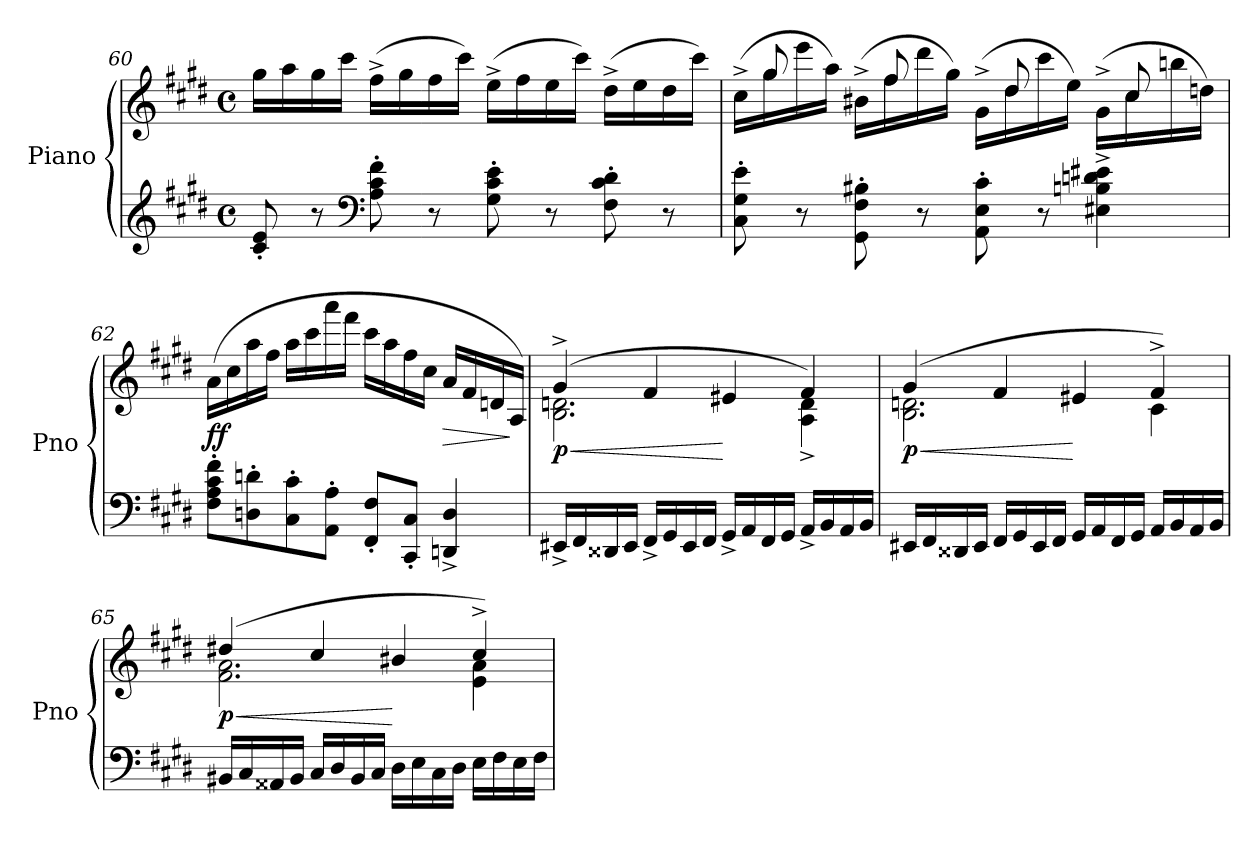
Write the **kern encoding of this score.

**kern	**kern	**dynam
*part1	*part1	*part1
*staff2	*staff1	*staff1/2
*I"Piano	*	*
*I'Pno	*	*
*clefG2	*clefG2	*
*k[f#c#g#d#]	*k[f#c#g#d#]	*
*M4/4	*M4/4	*
*met(c)	*met(c)	*
=60	=60	=60
8c#/' 8e/'	16gg#\LL	.
.	16aa\	.
8r	16gg#\	.
.	16ccc#\JJ	.
*clefF4	*	*
8A\' 8c#\' 8f#\'	(16ff#^\LL	.
.	16gg#\	.
8r	16ff#\	.
.	16ccc#\JJ)	.
8G#\' 8c#\' 8e\'	(16ee^\LL	.
.	16ff#\	.
8r	16ee\	.
.	16ccc#\JJ)	.
8F#\' 8c#\' 8d#\'	(16dd#^\LL	.
.	16ee\	.
8r	16dd#\	.
.	16ccc#\JJ)	.
!!LO:PB:g=z
=61	=61	=61
*	*^	*
8C#\' 8G#\' 8e\'	(>16cc#^\LL	16ryy	.
.	16gg#\	8gg#/	.
8r	16eee\	.	.
.	16aa\JJ)	8ryy	.
8GG#\' 8F#\' 8B#X\'	(>16b#X^\LL	.	.
.	16ff#\	8ff#/	.
8r	16ddd#\	.	.
.	16gg#\JJ)	8ryy	.
8AA\' 8E\' 8c#\'	(>16g#^\LL	.	.
.	16dd#\	8dd#/	.
8r	16ccc#\	.	.
.	16ee\JJ)	8ryy	.
4E#X\^ 4Bn\^ 4dn\^ 4e#X\^	(>16g#^\LL	.	.
.	16cc#\	8cc#/	.
.	16bbn\	.	.
.	16ddn\JJ)	16ryy	.
=62	=62	=62	=62
!	!	!	!LO:DY:b
*	*v	*v	*
8F#\' 8A\' 8c#\' 8f#\'L	(16a\LL	ff
.	16cc#\	.
8Dn\' 8dn\'	16aa\	.
.	16ff#\JJ	.
8C#\' 8c#\'	16aa\LL	.
.	16ccc#\	.
8AA\' 8A\'J	16aaa\	.
.	16fff#\JJ	.
8FF#/' 8F#/'L	16ccc#\LL	.
.	16aa\	.
8CC#/' 8C#/'J	16ff#\	.
.	16cc#\JJ	.
!	!	!LO:HP:b
4DDn/^ 4D/^	16a/LL	>
.	16f#/	.
.	16dn/	.
.	16A/JJ)	]
!!LO:LB:g=z
=63	=63	=63
!	!	!LO:HP:b
*	*^	*
!	!	!	!LO:DY:n=1:b
16EE#X^/LL	(4g#^/	2.B\ 2.dn\	< p
16FF#/	.	.	.
16DD##X/	.	.	.
16EE#/JJ	.	.	.
16FF#^/LL	4f#/	.	.
16GG#/	.	.	.
16EE#/	.	.	.
16FF#/JJ	.	.	.
16GG#^/LL	4e#X/	.	[
16AA/	.	.	.
16FF#/	.	.	.
16GG#/JJ	.	.	.
16AA^/LL	4f#/)	4A\^ 4d\^	.
16BB/	.	.	.
16AA/	.	.	.
16BB/JJ	.	.	.
=64	=64	=64	=64
!	!	!	!LO:HP:b
!	!	!	!LO:DY:n=1:b
16EE#X/LL	(4g#/	2.B\ 2.dn\	< p
16FF#/	.	.	.
16DD##X/	.	.	.
16EE#/JJ	.	.	.
16FF#/LL	4f#/	.	.
16GG#/	.	.	.
16EE#/	.	.	.
16FF#/JJ	.	.	.
16GG#/LL	4e#X/	.	[
16AA/	.	.	.
16FF#/	.	.	.
16GG#/JJ	.	.	.
16AA/LL	4f#^/)	4c#\	.
16BB/	.	.	.
16AA/	.	.	.
16BB/JJ	.	.	.
!!LO:LB:g=z	!!
=65	=65	=65	=65
!	!	!	!LO:HP:b
!	!	!	!LO:DY:n=1:b
16BB#X/LL	(4dd#X/	2.f#\ 2.a\	< p
16C#/	.	.	.
16AA##X/	.	.	.
16BB#/JJ	.	.	.
16C#/LL	4cc#/	.	.
16D#/	.	.	.
16BB#/	.	.	.
16C#/JJ	.	.	.
16D#\LL	4b#X/	.	[
16E\	.	.	.
16C#\	.	.	.
16D#\JJ	.	.	.
16E\LL	4cc#^/)	4e\ 4a\	.
16F#\	.	.	.
16E\	.	.	.
16F#\JJ	.	.	.
*	*v	*v	*
=	=	=
*-	*-	*-
